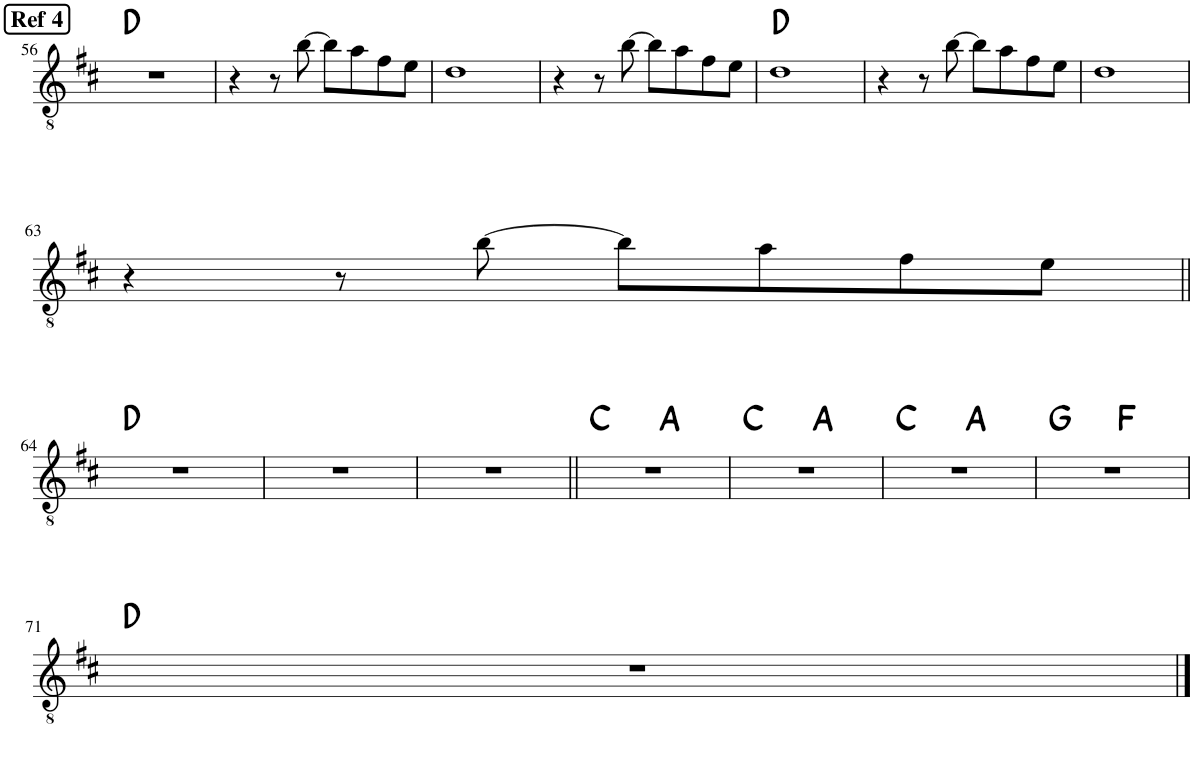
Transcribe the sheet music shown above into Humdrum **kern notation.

**kern	**harte
*part1	*part1
*staff1	*
*I"Piano	*
*I'Pno.	*
!!LO:PB:g=z
*clefGv2	*
*k[f#c#]	*
*M4/4	*
!!LO:REH:place=s1:a:B:cj:fs=11:t=Ref 4
=56	=56
1r	D:maj
=57	=57
4r	.
8r	.
[8b\	.
8b\L]	.
8a\	.
8f#\	.
8e\J	.
=58	=58
1d	.
=59	=59
4r	.
8r	.
[8b\	.
8b\L]	.
8a\	.
8f#\	.
8e\J	.
=60	=60
1d	D:maj
=61	=61
4r	.
8r	.
[8b\	.
8b\L]	.
8a\	.
8f#\	.
8e\J	.
=62	=62
1d	.
!!LO:LB:g=z
=63	=63
4r	.
8r	.
[8b\	.
8b\L]	.
8a\	.
8f#\	.
8e\J	.
!!LO:LB:g=z
=64||	=64||
1r	D:maj
=65	=65
1r	.
=66	=66
1r	.
=67||	=67||
*^	*
1r	2ryy	C:maj
.	2ryy	A:maj
=68	=68	=68
1r	2ryy	C:maj
.	2ryy	A:maj
=69	=69	=69
1r	2ryy	C:maj
.	2ryy	A:maj
=70	=70	=70
1r	2ryy	G:maj
.	2ryy	F:maj
*v	*v	*
!!LO:LB:g=z
=71	=71
1r	D:maj
==	==
*-	*-
